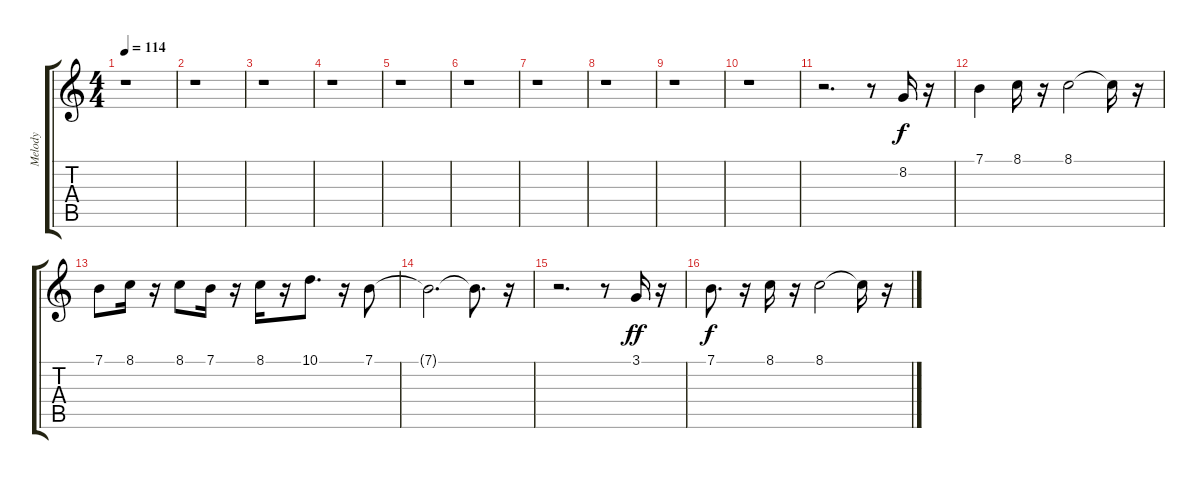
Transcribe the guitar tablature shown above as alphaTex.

\track ("Melody" "Melody") {instrument harmonica}
\staff {score tabs}
\tuning (E4 B3 G3 D3 A2 E2) {hide}
\ts (4 4)
\tempo 114
\clef g2
\ks c
r.1{dy f instrument harmonica} |
r.1 |
r.1 |
r.1 |
r.1 |
r.1 |
r.1 |
r.1 |
r.1 |
r.1 |
r.2{d} r.8 8.2.16 r.16 |
7.1.4 8.1.16 r.16 8.1.2 8.1{t}.16 r.16 |
7.1.8 8.1.16 r.16 8.1.8 7.1.16 r.16 8.1.16 r.16 10.1.8{d} r.16 7.1.8 |
7.1{t}.2{d} 7.1{t}.8{d} r.16 |
r.2{d} r.8 3.1.16{dy ff} r.16 |
7.1.8{d dy f} r.16 8.1.16 r.16 8.1.2 8.1{t}.16 r.16
